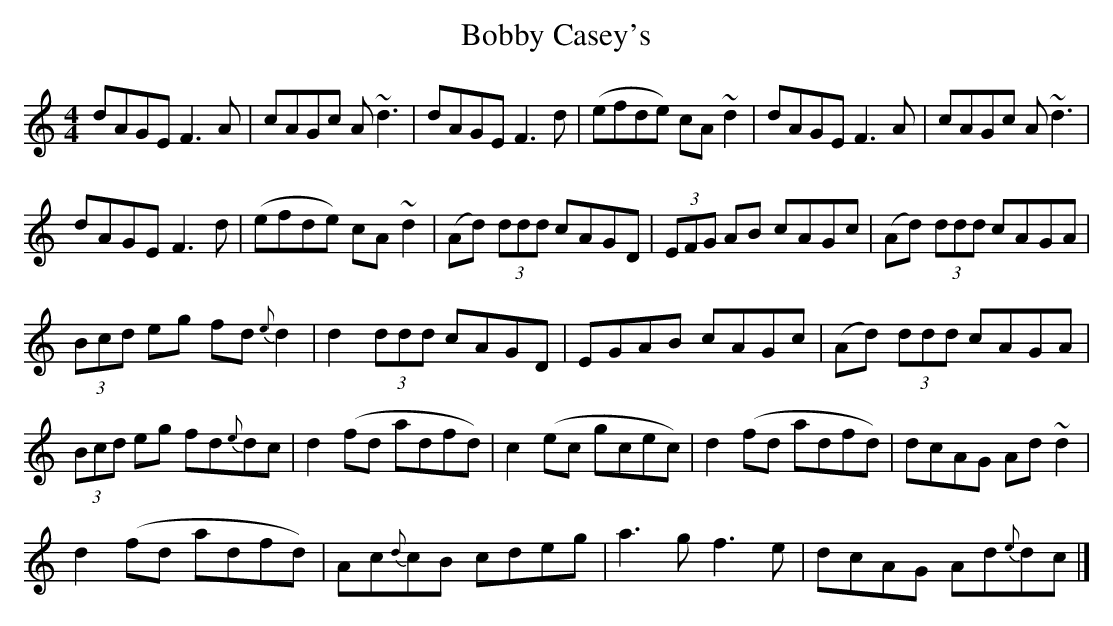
X:1
T:Bobby Casey's
M:4/4
L:1/8
K:D Dorian
dAGE F3 A | cAGc A~d3 | dAGE F3 d | (efde) cA ~d2 | dAGE F3 A | cAGc A~d3 |
dAGE F3 d | (efde) cA ~d2 | (Ad) (3ddd cAGD | (3EFG AB cAGc | (Ad) (3ddd cAGA |
(3Bcd eg fd{e}d2 | d2 (3ddd cAGD | EGAB cAGc | (Ad) (3ddd cAGA |
(3Bcd eg fd{e}dc | d2 (fd adfd) | c2 (ec gcec) | d2 (fd adfd) | dcAG Ad~d2 |
d2 (fd adfd) | Ac{d}cB cdeg | a3 g f3 e | dcAG Ad{e}dc |]
